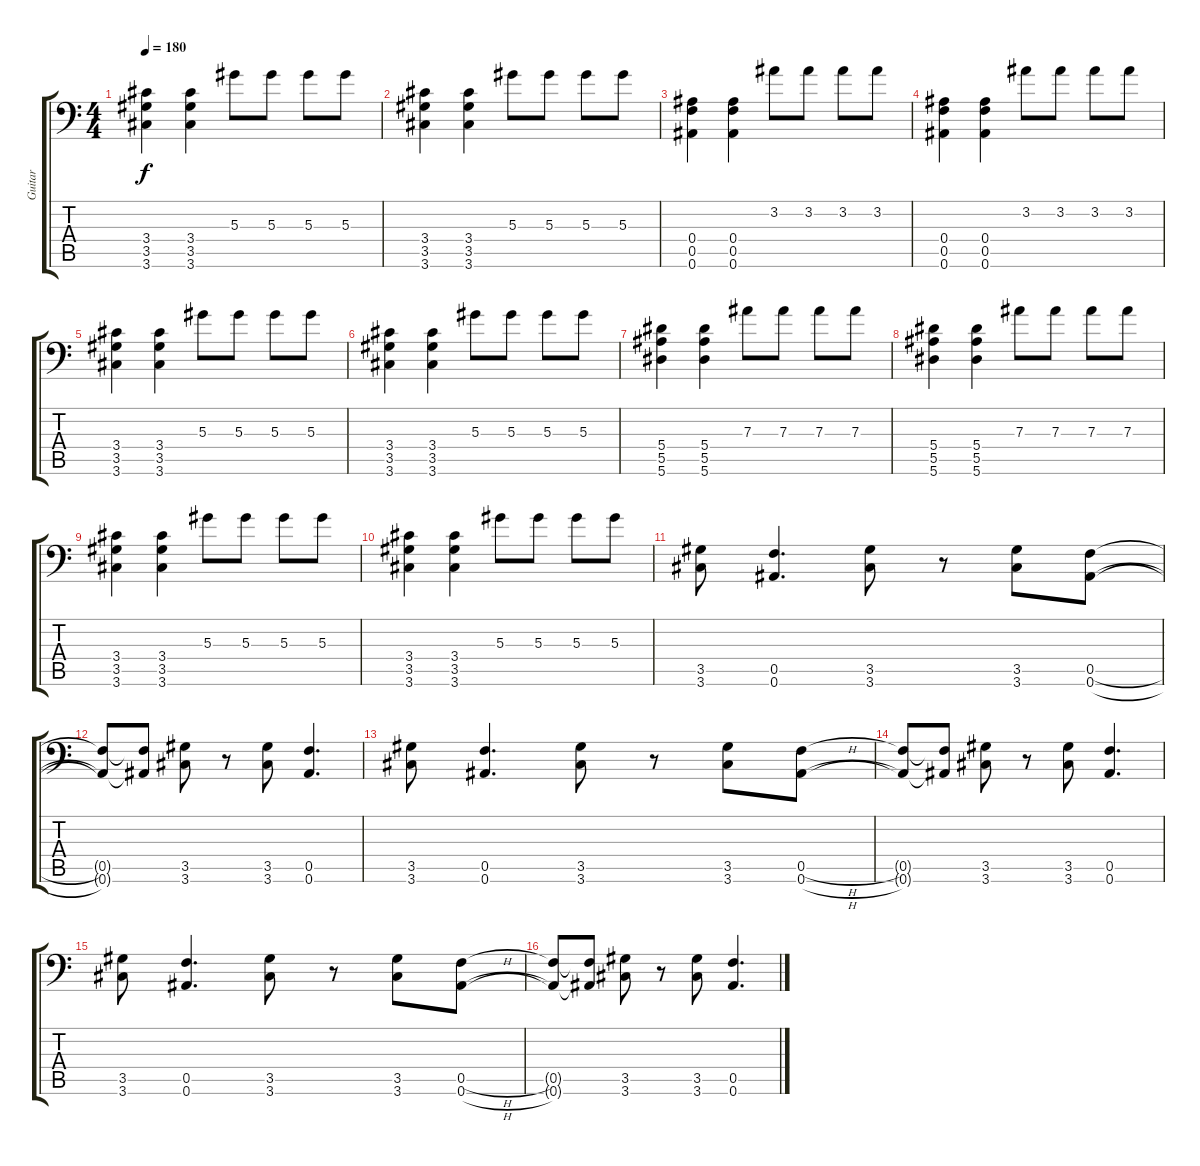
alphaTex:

\track ("Guitar" "Guitar") {instrument distortionguitar}
\staff {score tabs}
\tuning (C4 G3 Eb3 Bb2 F2 Bb1) {hide}
\ts (4 4)
\tempo 180
\clef f4
\ks c
(3.4 3.5 3.6).4{dy f} (3.4 3.5 3.6).4 5.3.8 5.3.8 5.3.8 5.3.8 |
(3.4 3.5 3.6).4 (3.4 3.5 3.6).4 5.3.8 5.3.8 5.3.8 5.3.8 |
(0.4 0.5 0.6).4 (0.4 0.5 0.6).4 3.2.8 3.2.8 3.2.8 3.2.8 |
(0.4 0.5 0.6).4 (0.4 0.5 0.6).4 3.2.8 3.2.8 3.2.8 3.2.8 |
(3.4 3.5 3.6).4 (3.4 3.5 3.6).4 5.3.8 5.3.8 5.3.8 5.3.8 |
(3.4 3.5 3.6).4 (3.4 3.5 3.6).4 5.3.8 5.3.8 5.3.8 5.3.8 |
(5.4 5.5 5.6).4 (5.4 5.5 5.6).4 7.3.8 7.3.8 7.3.8 7.3.8 |
(5.4 5.5 5.6).4 (5.4 5.5 5.6).4 7.3.8 7.3.8 7.3.8 7.3.8 |
(3.4 3.5 3.6).4 (3.4 3.5 3.6).4 5.3.8 5.3.8 5.3.8 5.3.8 |
(3.4 3.5 3.6).4 (3.4 3.5 3.6).4 5.3.8 5.3.8 5.3.8 5.3.8 |
(3.5 3.6).8 (0.5 0.6).4{d} (3.5 3.6).8 r.8 (3.5 3.6).8 (0.5{h} 0.6{h}).8 |
(0.5{t} 0.6{t}).8 (0.5{t} 0.6{t}).8 (3.5 3.6).8 r.8 (3.5 3.6).8 (0.5 0.6).4{d} |
(3.5 3.6).8 (0.5 0.6).4{d} (3.5 3.6).8 r.8 (3.5 3.6).8 (0.5{h} 0.6{h}).8 |
(0.5{t} 0.6{t}).8 (0.5{t} 0.6{t}).8 (3.5 3.6).8 r.8 (3.5 3.6).8 (0.5 0.6).4{d} |
(3.5 3.6).8 (0.5 0.6).4{d} (3.5 3.6).8 r.8 (3.5 3.6).8 (0.5{h} 0.6{h}).8 |
(0.5{t} 0.6{t}).8 (0.5{t} 0.6{t}).8 (3.5 3.6).8 r.8 (3.5 3.6).8 (0.5 0.6).4{d}
